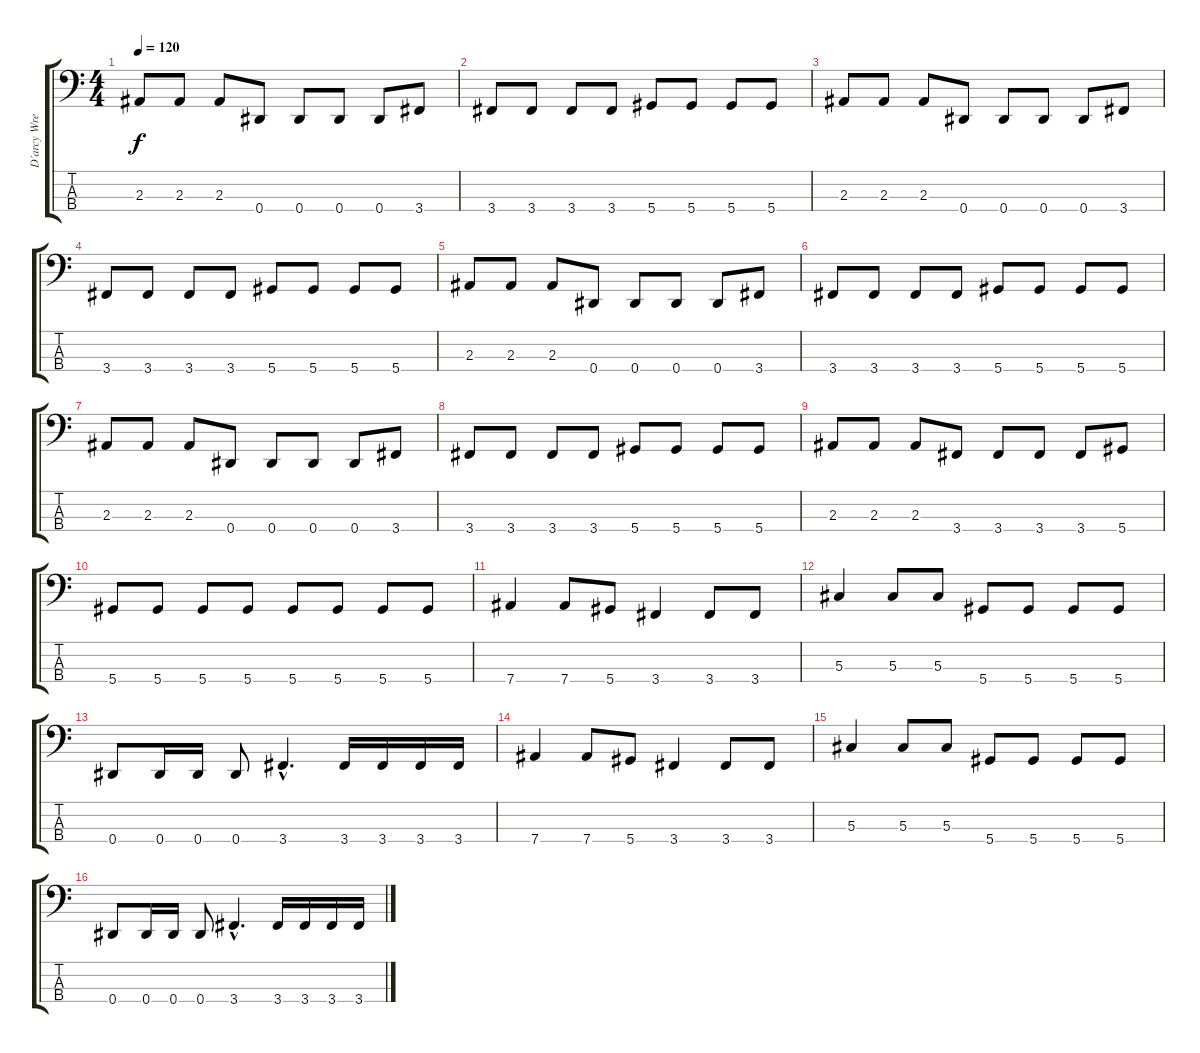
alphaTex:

\track ("D´arcy Wretzky" "D´arcy Wre") {instrument electricbasspick}
\staff {score tabs}
\tuning (Gb2 Db2 Ab1 Eb1) {hide}
\ts (4 4)
\tempo 120
\clef f4
\ks c
2.3.8{dy f} 2.3.8 2.3.8 0.4.8 0.4.8 0.4.8 0.4.8 3.4.8 |
3.4.8 3.4.8 3.4.8 3.4.8 5.4.8 5.4.8 5.4.8 5.4.8 |
2.3.8 2.3.8 2.3.8 0.4.8 0.4.8 0.4.8 0.4.8 3.4.8 |
3.4.8 3.4.8 3.4.8 3.4.8 5.4.8 5.4.8 5.4.8 5.4.8 |
2.3.8 2.3.8 2.3.8 0.4.8 0.4.8 0.4.8 0.4.8 3.4.8 |
3.4.8 3.4.8 3.4.8 3.4.8 5.4.8 5.4.8 5.4.8 5.4.8 |
2.3.8 2.3.8 2.3.8 0.4.8 0.4.8 0.4.8 0.4.8 3.4.8 |
3.4.8 3.4.8 3.4.8 3.4.8 5.4.8 5.4.8 5.4.8 5.4.8 |
2.3.8 2.3.8 2.3.8 3.4.8 3.4.8 3.4.8 3.4.8 5.4.8 |
5.4.8 5.4.8 5.4.8 5.4.8 5.4.8 5.4.8 5.4.8 5.4.8 |
7.4.4 7.4.8 5.4.8 3.4.4 3.4.8 3.4.8 |
5.3.4 5.3.8 5.3.8 5.4.8 5.4.8 5.4.8 5.4.8 |
0.4.8 0.4.16 0.4.16 0.4.8 3.4{hac}.4{d} 3.4.16 3.4.16 3.4.16 3.4.16 |
7.4.4 7.4.8 5.4.8 3.4.4 3.4.8 3.4.8 |
5.3.4 5.3.8 5.3.8 5.4.8 5.4.8 5.4.8 5.4.8 |
0.4.8 0.4.16 0.4.16 0.4.8 3.4{hac}.4{d} 3.4.16 3.4.16 3.4.16 3.4.16
